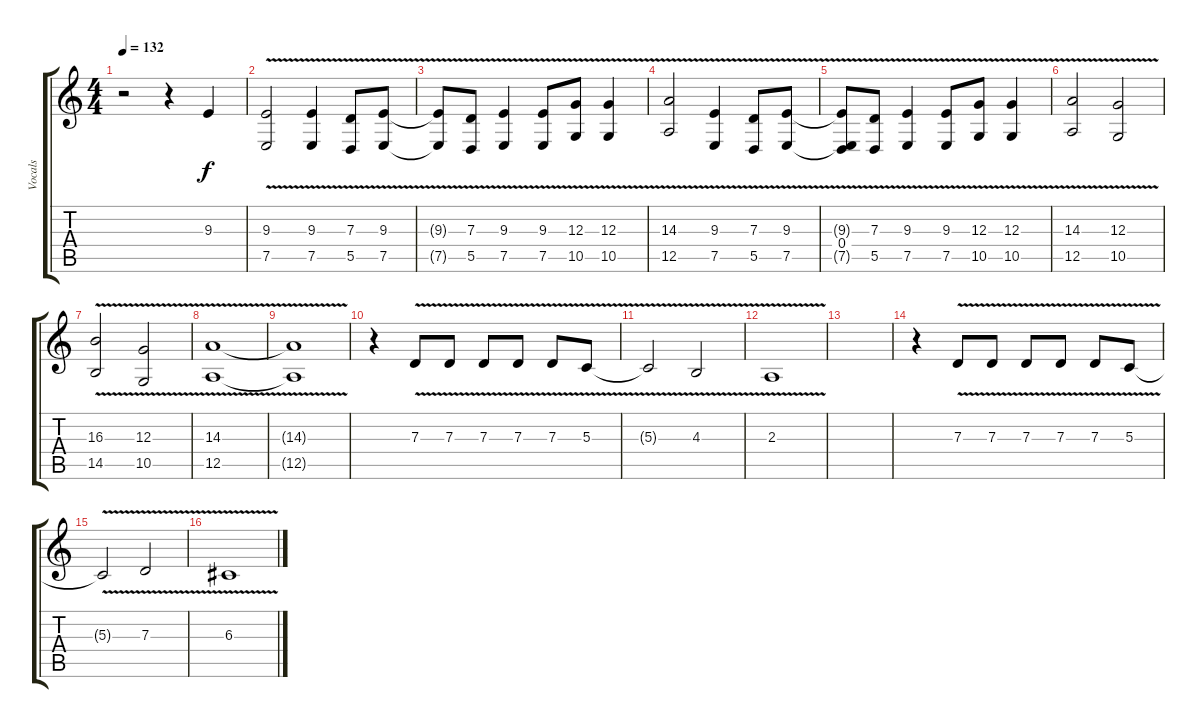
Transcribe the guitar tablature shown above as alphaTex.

\track ("Vocals" "Vocals") {instrument tuba}
\staff {score tabs}
\tuning (E4 B3 G3 D3 A2 E2) {hide}
\ts (4 4)
\tempo 132
\clef g2
\ks c
r.2{dy f} r.4 9.3.4 |
(9.3 7.5{v}).2 (9.3 7.5{v}).4 (7.3 5.5{v}).8 (9.3 7.5{v}).8 |
(9.3{t} 7.5{t}).8 (7.3 5.5{v}).8 (9.3 7.5{v}).4 (9.3 7.5{v}).8 (12.3 10.5{v}).8 (12.3 10.5{v}).4 |
(14.3 12.5{v}).2 (9.3 7.5{v}).4 (7.3 5.5{v}).8 (9.3 7.5{v}).8 |
(9.3{t} 0.4 7.5{t}).8 (7.3 5.5{v}).8 (9.3 7.5{v}).4 (9.3 7.5{v}).8 (12.3 10.5{v}).8 (12.3 10.5{v}).4 |
(14.3 12.5{v}).2 (12.3 10.5{v}).2 |
(16.3 14.5{v}).2 (12.3 10.5{v}).2 |
(14.3 12.5{v}).1 |
(14.3{t} 12.5{t}).1 |
r.4 7.3{v}.8 7.3{v}.8 7.3{v}.8 7.3{v}.8 7.3{v}.8 5.3{v}.8 |
5.3{t}.2 4.3{v}.2 |
2.3{v}.1 |
|
r.4 7.3{v}.8 7.3{v}.8 7.3{v}.8 7.3{v}.8 7.3{v}.8 5.3{v}.8 |
5.3{t}.2 7.3{v}.2 |
6.3{v}.1
